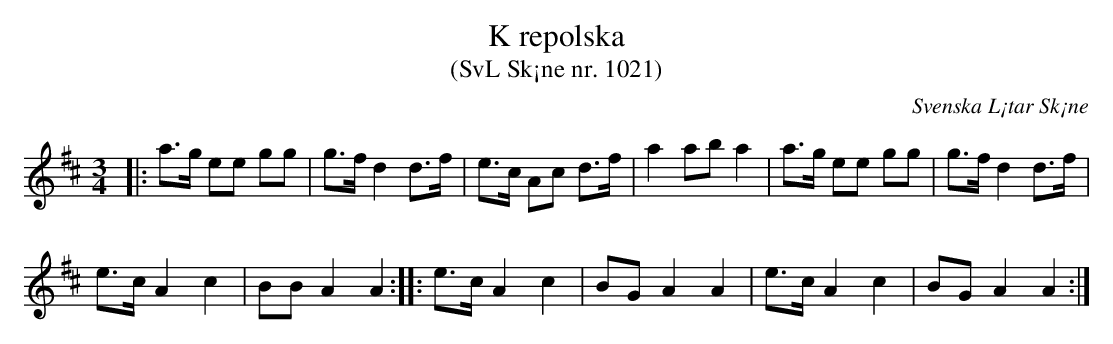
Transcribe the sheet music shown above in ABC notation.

X:1
T:K repolska
T:(SvL Sk¡ne nr. 1021)
O:Svenska L¡tar Sk¡ne
M:3/4
L:1/8
K:D
|: a>g ee gg | g>f d2 d>f | e>c Ac d>f | a2 ab a2 | a>g ee gg | g>f d2 d>f |
e>c A2 c2 | BB A2 A2 :: e>c A2 c2 | BG A2 A2 | e>c A2 c2 | BG A2 A2 :|
